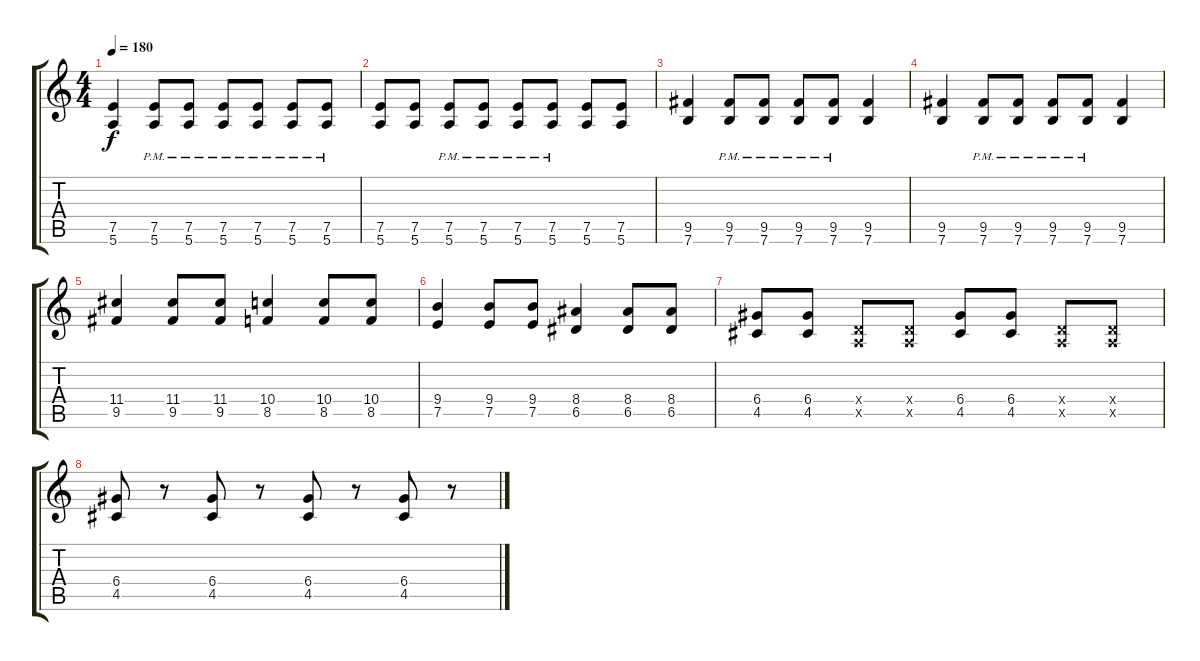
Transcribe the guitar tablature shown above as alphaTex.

\track "" {instrument distortionguitar}
\staff {score tabs}
\tuning (E4 B3 G3 D3 A2 E2) {hide}
\ts (4 4)
\tempo 180
\clef g2
\ks c
(7.5 5.6).4{dy f} (7.5{pm} 5.6{pm}).8 (7.5{pm} 5.6{pm}).8 (7.5{pm} 5.6{pm}).8 (7.5{pm} 5.6{pm}).8 (7.5{pm} 5.6{pm}).8 (7.5{pm} 5.6{pm}).8 |
(7.5 5.6).8 (7.5 5.6).8 (7.5{pm} 5.6{pm}).8 (7.5{pm} 5.6{pm}).8 (7.5{pm} 5.6{pm}).8 (7.5{pm} 5.6{pm}).8 (7.5 5.6).8 (7.5 5.6).8 |
(9.5 7.6).4 (9.5{pm} 7.6{pm}).8 (9.5{pm} 7.6{pm}).8 (9.5{pm} 7.6{pm}).8 (9.5{pm} 7.6{pm}).8 (9.5 7.6).4 |
(9.5 7.6).4 (9.5{pm} 7.6{pm}).8 (9.5{pm} 7.6{pm}).8 (9.5{pm} 7.6{pm}).8 (9.5{pm} 7.6{pm}).8 (9.5 7.6).4 |
(11.4 9.5).4 (11.4 9.5).8 (11.4 9.5).8 (10.4 8.5).4 (10.4 8.5).8 (10.4 8.5).8 |
(9.4 7.5).4 (9.4 7.5).8 (9.4 7.5).8 (8.4 6.5).4 (8.4 6.5).8 (8.4 6.5).8 |
(6.4 4.5).8 (6.4 4.5).8 (0.4{x} 0.5{x}).8 (0.4{x} 0.5{x}).8 (6.4 4.5).8 (6.4 4.5).8 (0.4{x} 0.5{x}).8 (0.4{x} 0.5{x}).8 |
(6.4 4.5).8 r.8 (6.4 4.5).8 r.8 (6.4 4.5).8 r.8 (6.4 4.5).8 r.8
